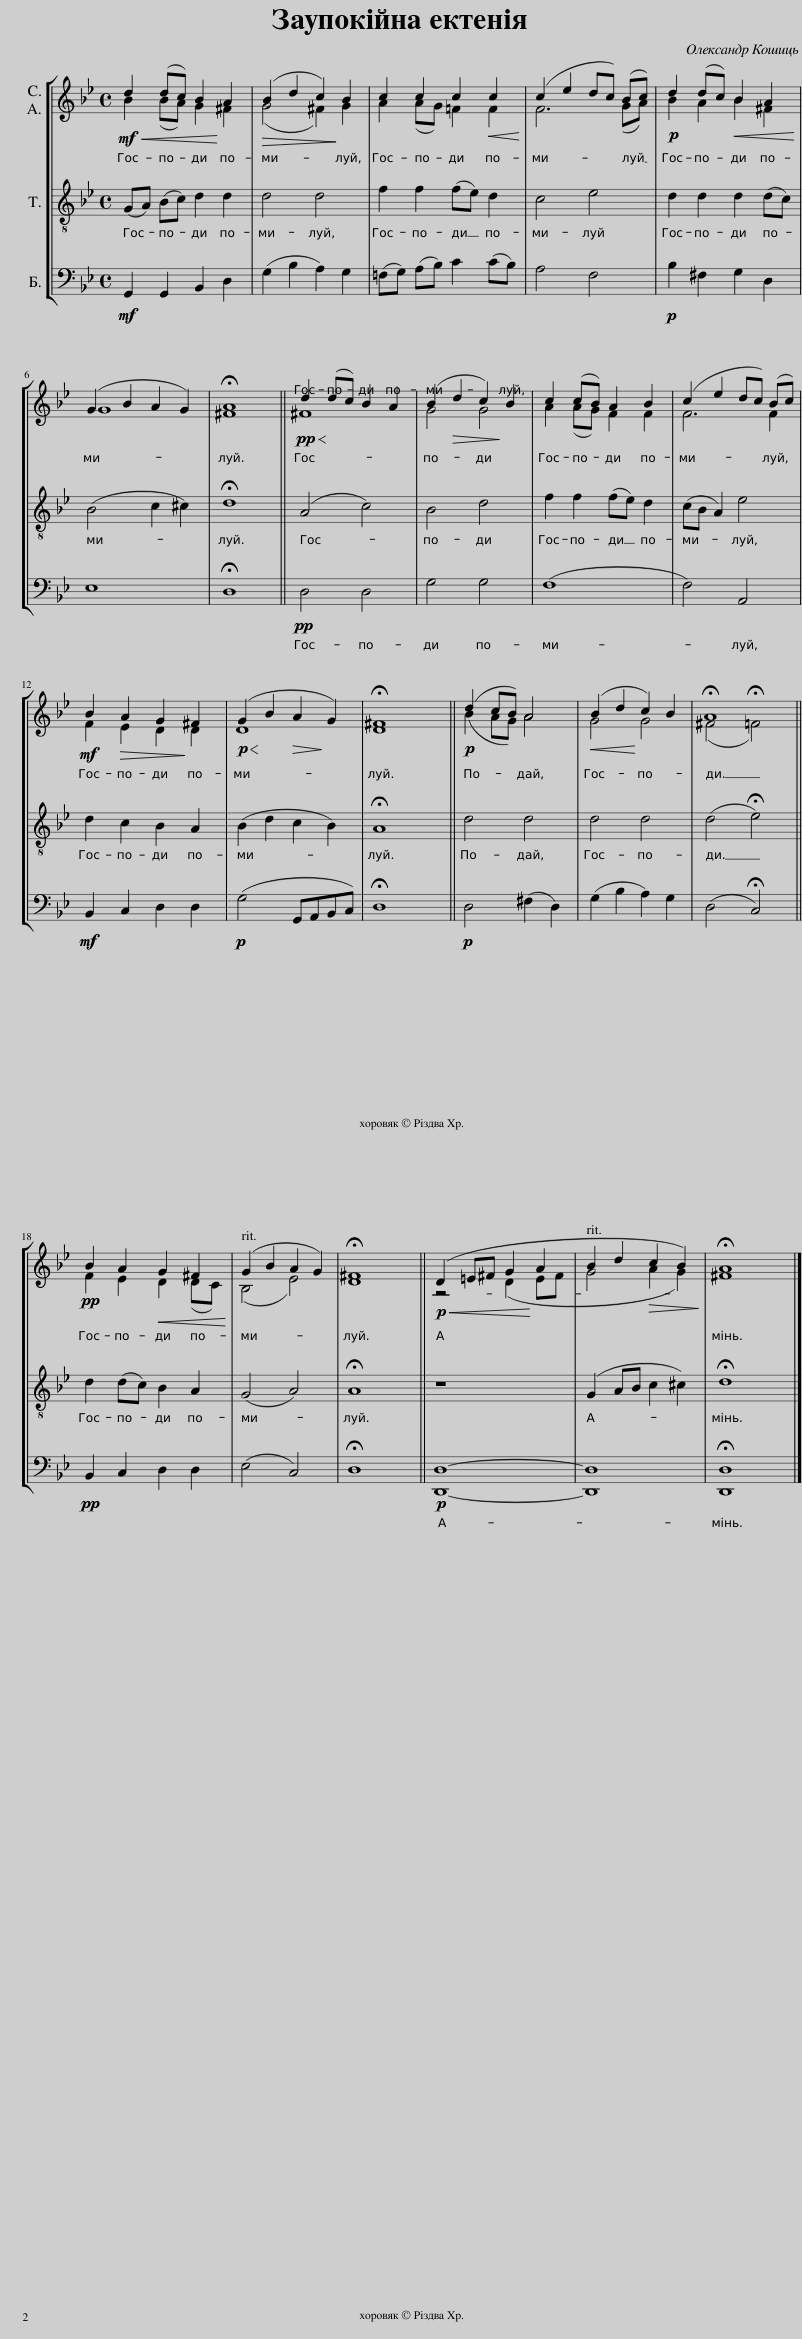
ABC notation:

X:1
%%score [ ( 1 2 ) 3 4 ]
L:1/8
Q:3/8=40
M:4/4
I:linebreak $
K:Bb
V:1 treble
V:2 treble
V:3 treble-8
V:4 bass
V:1
!mf!!<(! d2 (dc) B2!<)! A2 |!>(! (B2 d2 c2)!>)! B2 | c2 c2 c2!<(! c2!<)! | (c2 e2 dc) (Bc) |!p! d2 (dc)!<(! B2 A2!<)! |$ %5
 (G2 B2 A2 G2) | !fermata!A8 ||!pp!!<(! d2 (dc) B2 A2!<)! | (B2!>(! d2) c2!>)! B2 | c2 (cB) A2 B2 | %10
 (c2 e2 dc) (Bc) |$!mf! B2!>(! A2 G2!>)! ^F2 |!p!!<(! (G2 B2!>(! A2!>)! G2)!<)! | !fermata!^F8 ||!p! (d2 cB) A4 | %15
!<(! (B2 d2!<)! c2) B2 | !fermata!A8 ||$!pp! B2 A2!<(! G2 ^F2!<)! | (G2 B2 A2 G2) | !fermata!^F8 || %20
!p!!<(! (D2 =E^F G2!<)! A2 | B2 d2!>(! c2 B2)!>)! | !fermata!A8 |] %23
V:2
 B2 (BA) G2 ^F2 | (G4 ^F2) G2 | A2 (AG) =F2 F2 | F6 (GA) | B2 A2 B2 ^F2 |$ %5
 G8 | ^F8 || ^F8 | G4 G4 | A2 (AG) F2 F2 | %10
 F6 F2 |$ F2 E2 D2 D2 | D8 | D8 || (B2 AG) A4 | %15
 G4 G4 | (^F4 !fermata!=F4) ||$ F2 E2 D2 (DC) | (B,4 E4) | D8 || %20
 z4 (D2 =E^F | G4 A2 G2) | ^F8 |] %23
V:3
 (GA) (Bc) d2 d2 | d4 d4 | f2 f2 (fe) d2 | c4 e4 | d2 d2 d2 (dc) |$ %5
 (B4 c2 ^c2) | !fermata!d8 || (A4 c4) | B4 d4 | f2 f2 (fe) d2 | %10
 (cB A2) e4 |$ d2 c2 B2 A2 | (B2 d2 c2 B2) | !fermata!A8 || d4 d4 | %15
 d4 d4 | (d4 !fermata!e4) ||$ d2 (dc) B2 A2 | (G4 A4) | !fermata!A8 || %20
 z8 | (G2 AB c2 ^c2) | !fermata!d8 |] %23
V:4
!mf! G,,2 G,,2 B,,2 D,2 | (G,2 B,2 A,2) G,2 | (=F,G,) (A,B,) C2 (CB,) | A,4 F,4 |!p! B,2 ^F,2 G,2 D,2 |$ %5
 E,8 | !fermata!D,8 ||!pp! D,4 D,4 | G,4 G,4 | (F,8 | %10
 F,4) A,,4 |$!mf! B,,2 C,2 D,2 D,2 |!p! (G,4 G,,A,,B,,C,) | !fermata!D,8 ||!p! D,4 (^F,2 D,2) | %15
 (G,2 B,2 A,2) G,2 | (D,4 !fermata!C,4) ||$!pp! B,,2 C,2 D,2 D,2 | (E,4 C,4) | !fermata!D,8 || %20
!p! [D,,D,]8- | [D,,D,]8 | !fermata![D,,D,]8 |] %23
